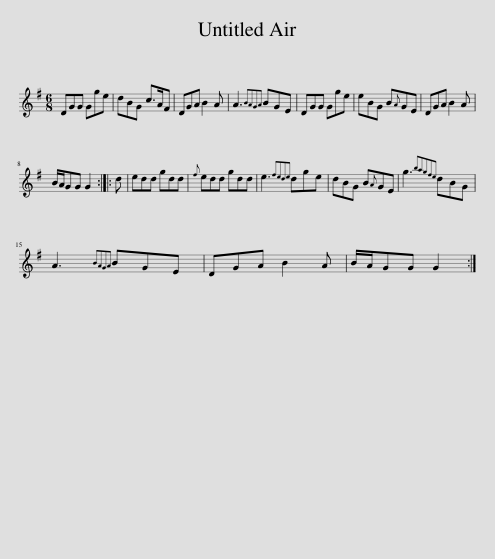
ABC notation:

X:1
L:1/8
M:6/8
I:linebreak $
K:G
V:1 treble
V:1
 DGG Gge | dBG c>AF | DGA B2 A | A3{BAGA} BGE | DGG Gge | %5
 eBG B{A}GE | DGA B2 A |$ B/A/GG G2 :: d | edd gdd | %10
{f} edd gdd | e3{fede} dge | dBG B{A}GE | g3{bagfe} dBG |$ A3{BAGA} BGE | %15
 DGA B2 A | B/A/GG G2 :| %17
